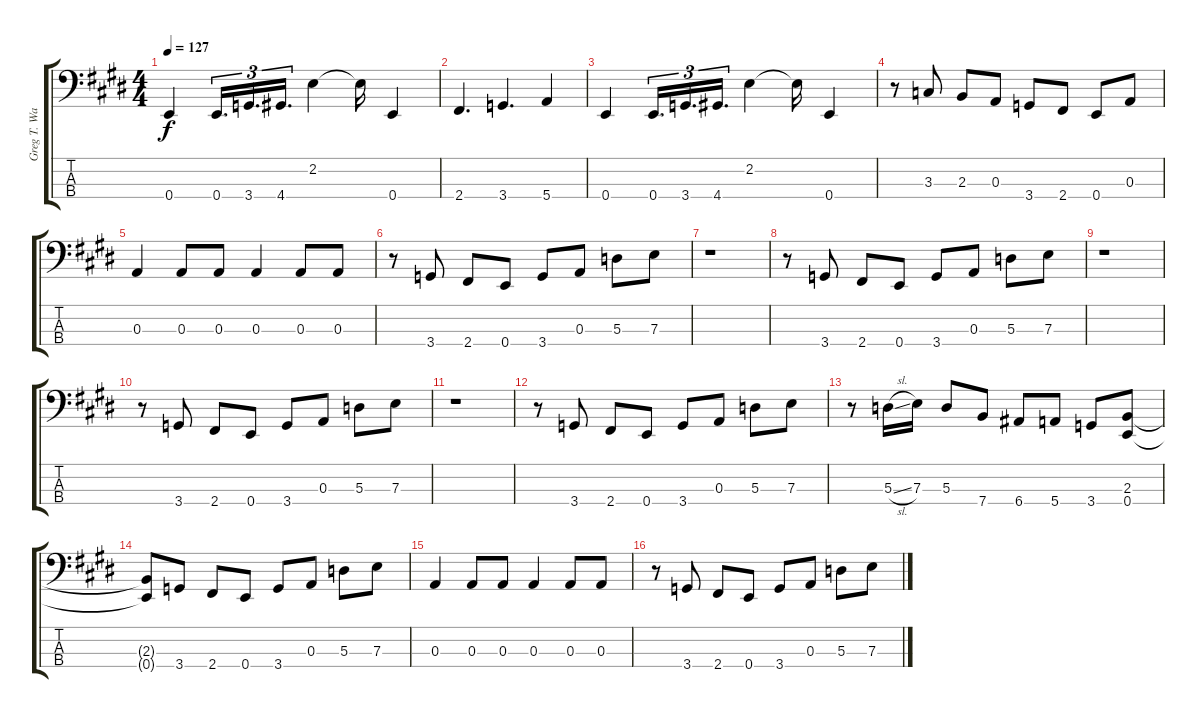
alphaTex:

\track ("Greg T. Walker Bass" "Greg T. Wa") {instrument electricbassfinger}
\staff {score tabs}
\tuning (G2 D2 A1 E1) {hide}
\ts (4 4)
\tempo 127
\clef f4
\ks e
0.4.4{dy f} 0.4.16{d tu (3 2)} 3.4.16{d tu (3 2)} 4.4.16{d tu (3 2)} 2.2.4 2.2{t}.16 0.4.4 |
2.4.4{d} 3.4.4{d} 5.4.4 |
0.4.4 0.4.16{d tu (3 2)} 3.4.16{d tu (3 2)} 4.4.16{d tu (3 2)} 2.2.4 2.2{t}.16 0.4.4 |
r.8 3.3.8 2.3.8 0.3.8 3.4.8 2.4.8 0.4.8 0.3.8 |
0.3.4 0.3.8 0.3.8 0.3.4 0.3.8 0.3.8 |
r.8 3.4.8 2.4.8 0.4.8 3.4.8 0.3.8 5.3.8 7.3.8 |
r.1 |
r.8 3.4.8 2.4.8 0.4.8 3.4.8 0.3.8 5.3.8 7.3.8 |
r.1 |
r.8 3.4.8 2.4.8 0.4.8 3.4.8 0.3.8 5.3.8 7.3.8 |
r.1 |
r.8 3.4.8 2.4.8 0.4.8 3.4.8 0.3.8 5.3.8 7.3.8 |
r.8 5.3{sl}.16{volume 16} 7.3.16 5.3.8 7.4.8 6.4.8 5.4.8 3.4.8 (2.3 0.4).8 |
(2.3{t} 0.4{t}).8{volume 13 instrument electricbassfinger} 3.4.8 2.4.8 0.4.8 3.4.8 0.3.8 5.3.8 7.3.8 |
0.3.4 0.3.8 0.3.8 0.3.4 0.3.8 0.3.8 |
r.8 3.4.8 2.4.8 0.4.8 3.4.8 0.3.8 5.3.8 7.3.8
